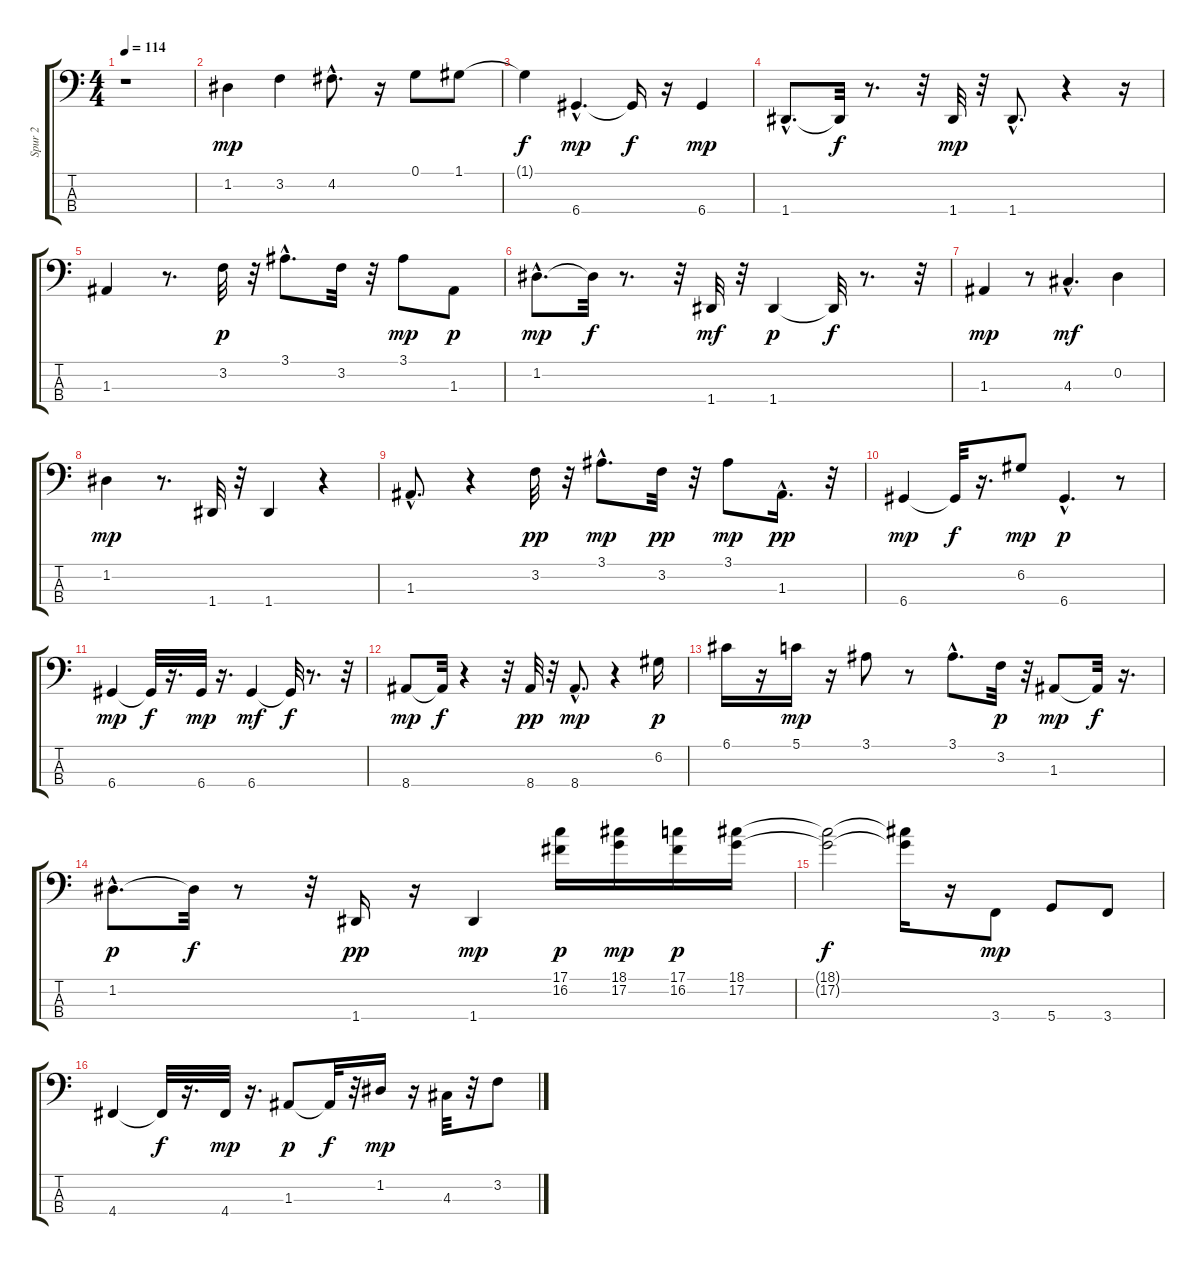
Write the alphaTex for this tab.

\track ("Spur 2" "Spur 2") {instrument electricbassfinger}
\staff {score tabs}
\tuning (G2 D2 A1 D1) {hide}
\ts (4 4)
\tempo 114
\clef f4
\ks c
r.1{dy mp} |
1.2.4 3.2.4 4.2{hac}.8{d} r.16 0.1.8 1.1.8 |
1.1{t}.4{dy f} 6.4{hac}.4{d dy mp} 6.4{t}.16{dy f} r.16 6.4.4{dy mp} |
1.4{hac}.8{d} 1.4{t}.32{dy f} r.8{d} r.32 1.4.32{dy mp} r.32 1.4{hac}.8{d} r.4 r.16 |
1.3.4 r.8{d} 3.2.32{dy p} r.32 3.1{hac}.8{d} 3.2.32 r.32 3.1.8{dy mp} 1.3.8{dy p} |
1.2{hac}.8{d dy mp} 1.2{t}.32{dy f} r.8{d} r.32 1.4.32{dy mf} r.32 1.4.4{dy p} 1.4{t}.32{dy f} r.8{d} r.32 |
1.3.4{dy mp} r.8 4.3{hac}.4{d dy mf} 0.2.4 |
1.2.4{dy mp} r.8{d} 1.4.32 r.32 1.4.4 r.4 |
1.3{hac}.8{d} r.4 3.2.32{dy pp} r.32 3.1{hac}.8{d dy mp} 3.2.32{dy pp} r.32 3.1.8{dy mp} 1.3{hac}.16{d dy pp} r.32 |
6.4.4{dy mp} 6.4{t}.32{dy f} r.16{d} 6.2.8{dy mp} 6.4{hac}.4{d dy p} r.8 |
6.4.4{dy mp} 6.4{t}.32{dy f} r.16{d} 6.4.32{dy mp} r.16{d} 6.4.4{dy mf} 6.4{t}.32{dy f} r.8{d} r.32 |
8.4.8{dy mp} 8.4{t}.32{dy f} r.4 r.32 8.4.32{dy pp} r.32 8.4{hac}.8{d dy mp} r.4 6.2.16{dy p} |
6.1.16 r.16 5.1.16{dy mp} r.16 3.1.8 r.8 3.1{hac}.8{d} 3.2.32{dy p} r.32 1.3.8{dy mp} 1.3{t}.32{dy f} r.16{d} |
1.2{hac}.8{d dy p} 1.2{t}.32{dy f} r.8 r.32 1.4.16{dy pp} r.16 1.4.4{dy mp} (17.1 16.2).16{dy p} (18.1 17.2).16{dy mp} (17.1 16.2).16{dy p} (18.1 17.2).16 |
(18.1{t} 17.2{t}).2{dy f} (18.1{t} 17.2{t}).16 r.16 3.4.8{dy mp} 5.4.8 3.4.8 |
4.4.4 4.4{t}.32{dy f} r.16{d} 4.4.32{dy mp} r.16{d} 1.3.8{dy p} 1.3{t}.32{dy f} r.32 1.2.16{dy mp} r.16 4.3.32 r.32 3.2.8
